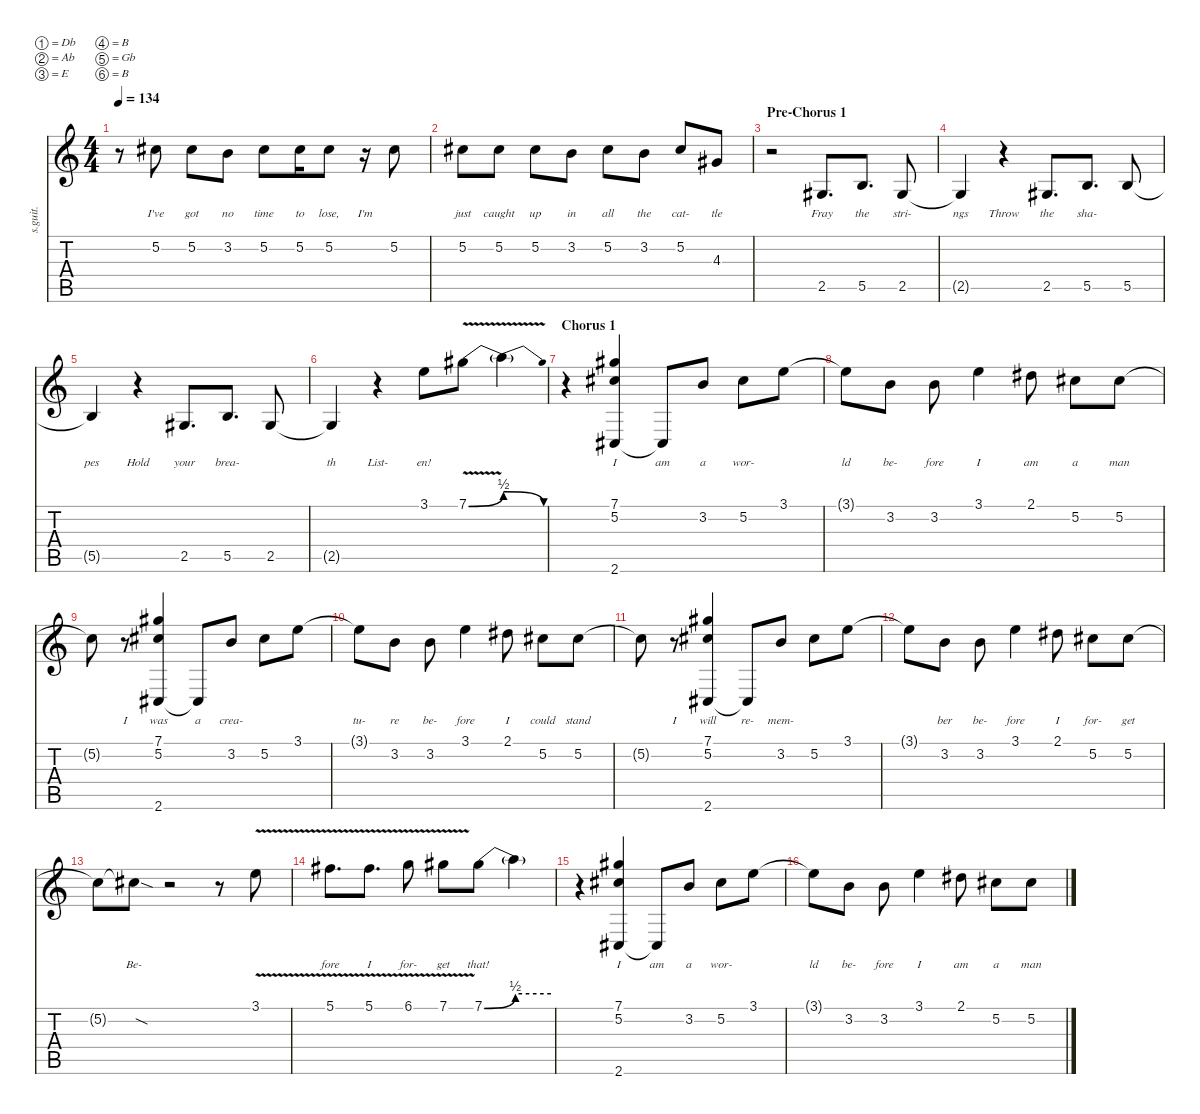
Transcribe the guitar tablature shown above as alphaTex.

\defaultSystemsLayout 4
\hideDynamics
\bracketExtendMode nobrackets
\track ("Corey Taylor (Vocals)" "s.guit.") {instrument baritonesax}
\staff {score tabs}
\tuning (Db4 Ab3 E3 B2 Gb2 B1)
\displaytranspose 12
\ts (4 4)
\tempo 134
\clef g2
\ks c
r.8{dy f} 5.2{acc #}.8{lyrics "I've"} 5.2{acc #}.8{lyrics "got"} 3.2.8{lyrics "no"} 5.2{acc #}.8{lyrics "time"} 5.2{acc #}.16{lyrics "to"} 5.2{acc #}.8{lyrics "lose,"} r.16{lyrics "I'm"} 5.2{acc #}.8 |
5.2{acc #}.8{lyrics "just"} 5.2{acc #}.8{lyrics "caught"} 5.2{acc #}.8{lyrics "up"} 3.2.8{lyrics "in"} 5.2{acc #}.8{lyrics "all"} 3.2.8{lyrics "the"} 5.2{acc #}.8{lyrics "cat-"} 4.3{acc #}.8{lyrics "tle"} |
\section ("" "Pre-Chorus 1")
r.2 2.5{acc #}.8{d lyrics "Fray"} 5.5.8{d lyrics "the"} 2.5{acc #}.8{lyrics "stri-"} |
2.5{t acc #}.4{lyrics "ngs"} r.4{lyrics "Throw"} 2.5{acc #}.8{d lyrics "the"} 5.5.8{d lyrics "sha-"} 5.5.8 |
5.5{t}.4{lyrics "pes"} r.4{lyrics "Hold"} 2.5{acc #}.8{d lyrics "your"} 5.5.8{d lyrics "brea-"} 2.5{acc #}.8 |
2.5{t acc #}.4{lyrics "th"} r.4{lyrics "List-"} 3.1.8{lyrics "en!"} 7.1{be (bend 0 0 60 2) v acc #}.8 7.1{be (release 0 2 60 0) t}.4 |
\section ("" "Chorus 1")
r.4 (7.1{acc #} 5.2{acc #} 2.6{acc #}).4{lyrics "I"} 2.6{t acc #}.8{lyrics "am"} 3.2.8{lyrics "a"} 5.2{acc #}.8{lyrics "wor-"} 3.1.8 |
3.1{t}.8{lyrics "ld"} 3.2.8{lyrics "be-"} 3.2.8{lyrics "fore"} 3.1.4{lyrics "I"} 2.1{acc #}.8{lyrics "am"} 5.2{acc #}.8{lyrics "a"} 5.2{acc #}.8{lyrics "man"} |
5.2{t acc #}.8 r.8{lyrics "I"} (7.1{acc #} 5.2{acc #} 2.6{acc #}).4{lyrics "was"} 2.6{t acc #}.8{lyrics "a"} 3.2.8{lyrics "crea-"} 5.2{acc #}.8 3.1.8 |
3.1{t}.8{lyrics "tu-"} 3.2.8{lyrics "re"} 3.2.8{lyrics "be-"} 3.1.4{lyrics "fore"} 2.1{acc #}.8{lyrics "I"} 5.2{acc #}.8{lyrics "could"} 5.2{acc #}.8{lyrics "stand"} |
5.2{t acc #}.8 r.8{lyrics "I"} (7.1{acc #} 5.2{acc #} 2.6{acc #}).4{lyrics "will"} 2.6{t acc #}.8{lyrics "re-"} 3.2.8{lyrics "mem-"} 5.2{acc #}.8 3.1.8 |
3.1{t}.8 3.2.8{lyrics "ber"} 3.2.8{lyrics "be-"} 3.1.4{lyrics "fore"} 2.1{acc #}.8{lyrics "I"} 5.2{acc #}.8{lyrics "for-"} 5.2{acc #}.8{lyrics "get"} |
5.2{t acc #}.8 5.2{sod t acc #}.8{lyrics "Be-"} r.2 r.8 3.1{v}.8 |
5.1{v acc #}.8{d lyrics "fore"} 5.1{v acc #}.8{d lyrics "I"} 6.1{v}.8{lyrics "for-"} 7.1{v acc #}.8{lyrics "get"} 7.1{be (bend 0 0 60 2) acc #}.8{lyrics "that!"} 7.1{be (hold 0 2 60 2) t}.4 |
r.4 (7.1{acc #} 5.2{acc #} 2.6{acc #}).4{lyrics "I"} 2.6{t acc #}.8{lyrics "am"} 3.2.8{lyrics "a"} 5.2{acc #}.8{lyrics "wor-"} 3.1.8 |
3.1{t}.8{lyrics "ld"} 3.2.8{lyrics "be-"} 3.2.8{lyrics "fore"} 3.1.4{lyrics "I"} 2.1{acc #}.8{lyrics "am"} 5.2{acc #}.8{lyrics "a"} 5.2{acc #}.8{lyrics "man"}
